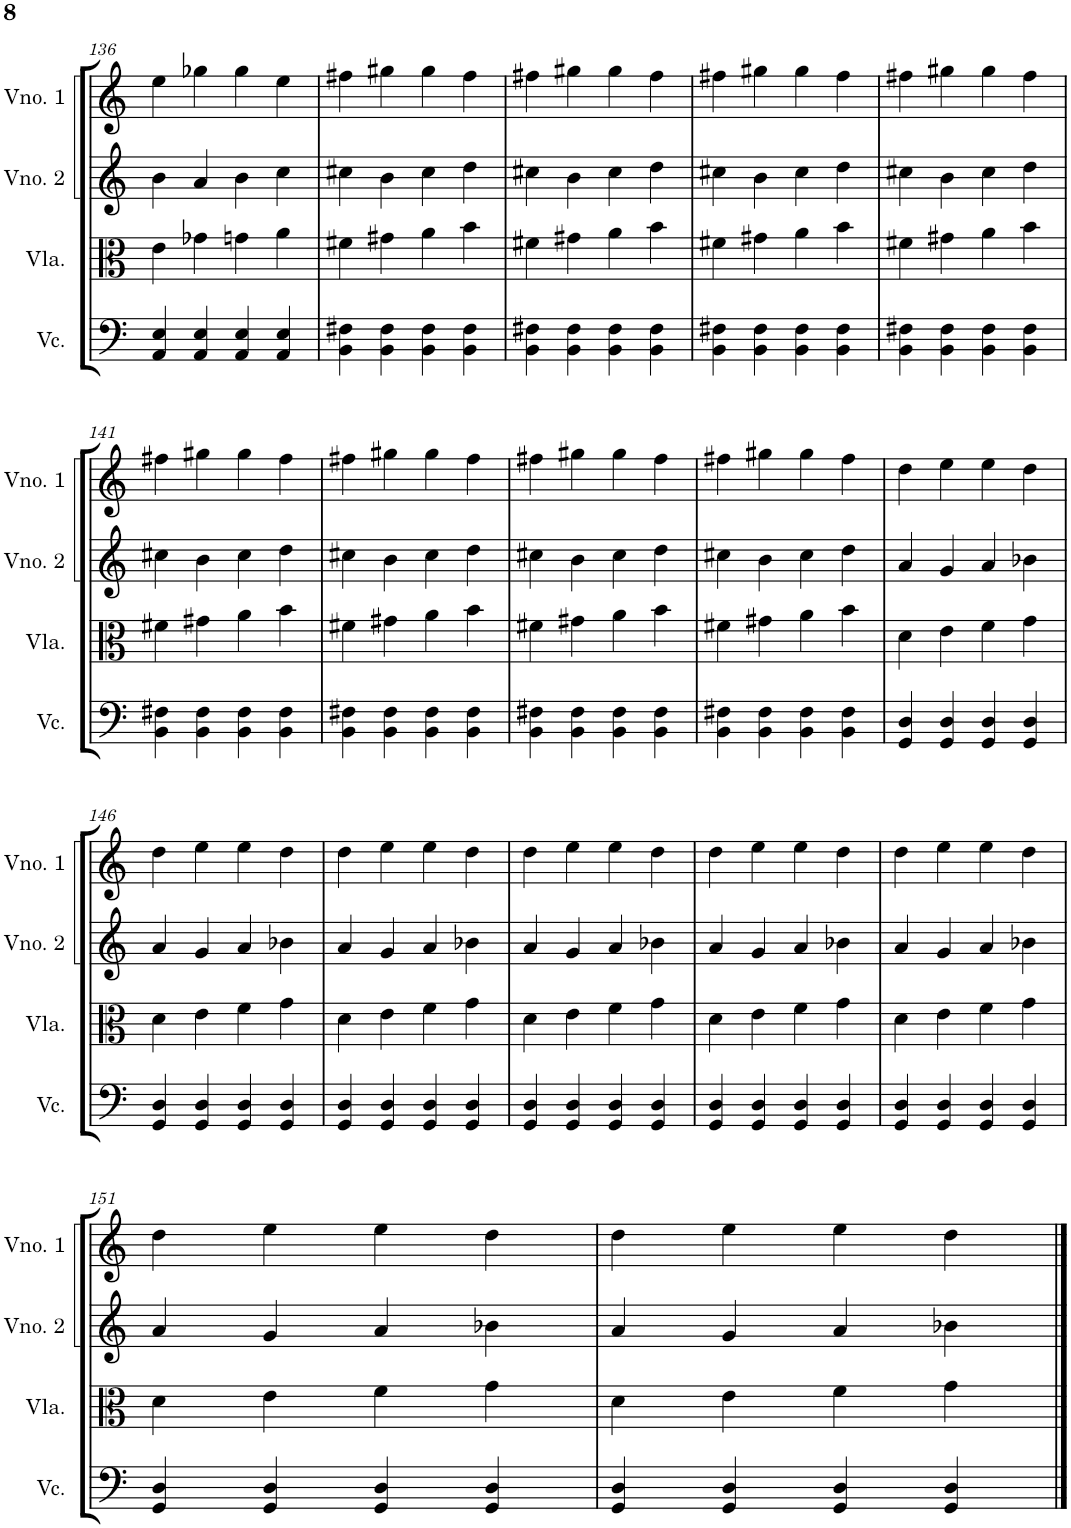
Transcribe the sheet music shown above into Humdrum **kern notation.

**kern	**kern	**kern	**kern
*part4	*part3	*part2	*part1
*staff4	*staff3	*staff2	*staff1
*I"Violoncelo	*I"Viola	*I"Violino 2	*I"Violino 1
*I'Vc.	*I'Vla.	*I'Vno. 2	*I'Vno. 1
!!LO:PB:g=z
*clefF4	*clefC3	*clefG2	*clefG2
*k[]	*k[]	*k[]	*k[]
*M4/4	*M4/4	*M4/4	*M4/4
=136	=136	=136	=136
4AA/ 4E/	4e\	4b\	4ee\
4AA/ 4E/	4g-X\	4a/	4gg-X\
4AA/ 4E/	4gn\	4b\	4gg-\
4AA/ 4E/	4a\	4cc\	4ee\
=137	=137	=137	=137
4BB\ 4F#X\	4f#X\	4cc#X\	4ff#X\
4BB\ 4F#\	4g#X\	4b\	4gg#X\
4BB\ 4F#\	4a\	4cc#\	4gg#\
4BB\ 4F#\	4b\	4dd\	4ff#\
=138	=138	=138	=138
4BB\ 4F#X\	4f#X\	4cc#X\	4ff#X\
4BB\ 4F#\	4g#X\	4b\	4gg#X\
4BB\ 4F#\	4a\	4cc#\	4gg#\
4BB\ 4F#\	4b\	4dd\	4ff#\
=139	=139	=139	=139
4BB\ 4F#X\	4f#X\	4cc#X\	4ff#X\
4BB\ 4F#\	4g#X\	4b\	4gg#X\
4BB\ 4F#\	4a\	4cc#\	4gg#\
4BB\ 4F#\	4b\	4dd\	4ff#\
=140	=140	=140	=140
4BB\ 4F#X\	4f#X\	4cc#X\	4ff#X\
4BB\ 4F#\	4g#X\	4b\	4gg#X\
4BB\ 4F#\	4a\	4cc#\	4gg#\
4BB\ 4F#\	4b\	4dd\	4ff#\
!!LO:LB:g=z
=141	=141	=141	=141
4BB\ 4F#X\	4f#X\	4cc#X\	4ff#X\
4BB\ 4F#\	4g#X\	4b\	4gg#X\
4BB\ 4F#\	4a\	4cc#\	4gg#\
4BB\ 4F#\	4b\	4dd\	4ff#\
=142	=142	=142	=142
4BB\ 4F#X\	4f#X\	4cc#X\	4ff#X\
4BB\ 4F#\	4g#X\	4b\	4gg#X\
4BB\ 4F#\	4a\	4cc#\	4gg#\
4BB\ 4F#\	4b\	4dd\	4ff#\
=143	=143	=143	=143
4BB\ 4F#X\	4f#X\	4cc#X\	4ff#X\
4BB\ 4F#\	4g#X\	4b\	4gg#X\
4BB\ 4F#\	4a\	4cc#\	4gg#\
4BB\ 4F#\	4b\	4dd\	4ff#\
=144	=144	=144	=144
4BB\ 4F#X\	4f#X\	4cc#X\	4ff#X\
4BB\ 4F#\	4g#X\	4b\	4gg#X\
4BB\ 4F#\	4a\	4cc#\	4gg#\
4BB\ 4F#\	4b\	4dd\	4ff#\
=145	=145	=145	=145
4GG/ 4D/	4d\	4a/	4dd\
4GG/ 4D/	4e\	4g/	4ee\
4GG/ 4D/	4f\	4a/	4ee\
4GG/ 4D/	4g\	4b-X\	4dd\
!!LO:LB:g=z
=146	=146	=146	=146
4GG/ 4D/	4d\	4a/	4dd\
4GG/ 4D/	4e\	4g/	4ee\
4GG/ 4D/	4f\	4a/	4ee\
4GG/ 4D/	4g\	4b-X\	4dd\
=147	=147	=147	=147
4GG/ 4D/	4d\	4a/	4dd\
4GG/ 4D/	4e\	4g/	4ee\
4GG/ 4D/	4f\	4a/	4ee\
4GG/ 4D/	4g\	4b-X\	4dd\
=148	=148	=148	=148
4GG/ 4D/	4d\	4a/	4dd\
4GG/ 4D/	4e\	4g/	4ee\
4GG/ 4D/	4f\	4a/	4ee\
4GG/ 4D/	4g\	4b-X\	4dd\
=149	=149	=149	=149
4GG/ 4D/	4d\	4a/	4dd\
4GG/ 4D/	4e\	4g/	4ee\
4GG/ 4D/	4f\	4a/	4ee\
4GG/ 4D/	4g\	4b-X\	4dd\
=150	=150	=150	=150
4GG/ 4D/	4d\	4a/	4dd\
4GG/ 4D/	4e\	4g/	4ee\
4GG/ 4D/	4f\	4a/	4ee\
4GG/ 4D/	4g\	4b-X\	4dd\
!!LO:LB:g=z
=151	=151	=151	=151
4GG/ 4D/	4d\	4a/	4dd\
4GG/ 4D/	4e\	4g/	4ee\
4GG/ 4D/	4f\	4a/	4ee\
4GG/ 4D/	4g\	4b-X\	4dd\
=152	=152	=152	=152
4GG/ 4D/	4d\	4a/	4dd\
4GG/ 4D/	4e\	4g/	4ee\
4GG/ 4D/	4f\	4a/	4ee\
4GG/ 4D/	4g\	4b-X\	4dd\
==	==	==	==
*-	*-	*-	*-
